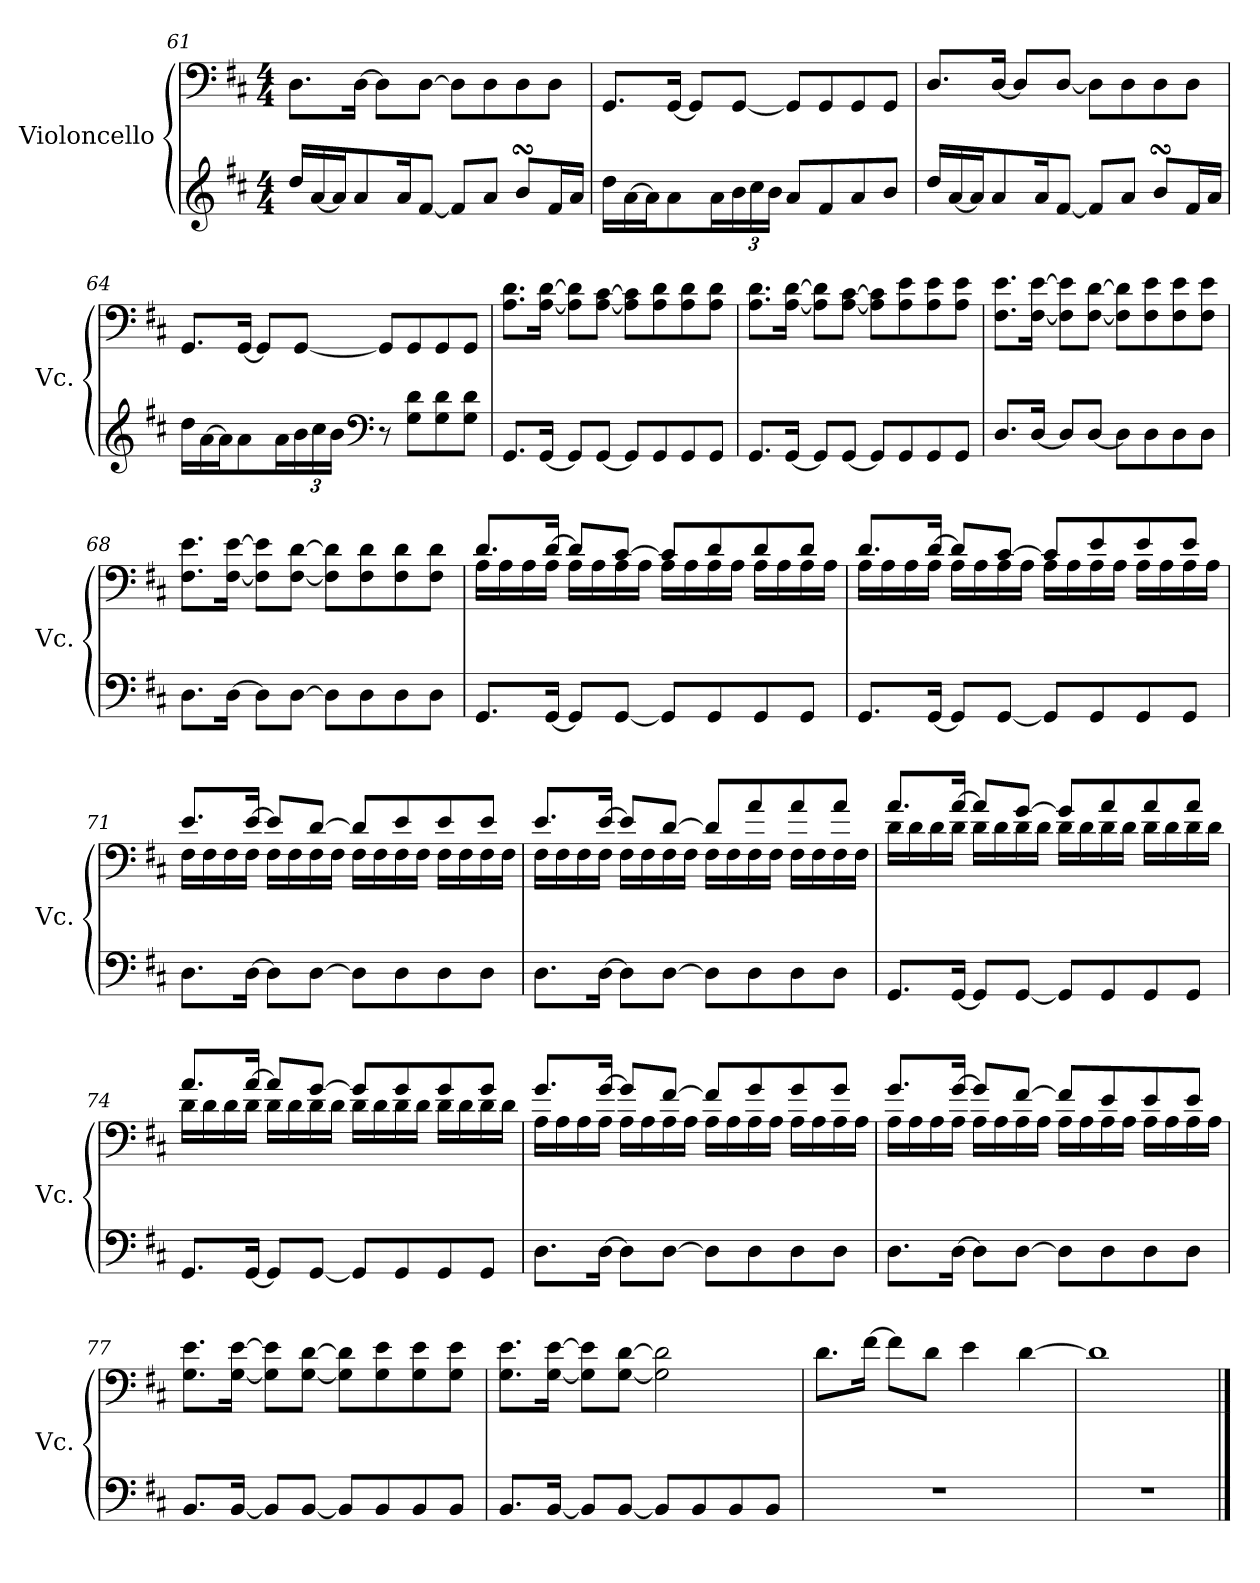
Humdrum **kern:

**kern	**kern
*part2	*part1
*staff2	*staff1
*I"Violoncello	*I"Violoncello
*I'Vc.	*I'Vc.
*clefG2	*clefF4
*k[f#c#]	*k[f#c#]
*M4/4	*M4/4
=61	=61
16dd/LL	8.D\L
[16a/	.
16a/J]	.
8a/	[16D\Jk
.	8D\L]
16a/K	.
[8f#/J	[8D\J
8f#/L]	8D\L]
8a/J	8D\
8bsSSS/L	8D\
16f#/L	8D\J
16a/JJ	.
!!LO:LB:g=z
=62	=62
16dd\LL	8.GG/L
[16a\	.
16a\J]	.
8a\	[16GG/Jk
.	8GG/L]
16a\L	.
*Xbrackettup	*
24b\	[8GG/J
24cc#\	.
24b\JJ	.
8a/L	8GG/L]
8f#/	8GG/
8a/	8GG/
8b/J	8GG/J
=63	=63
16dd/LL	8.D/L
[16a/	.
16a/J]	.
8a/	[16D/Jk
.	8D/L]
16a/K	.
[8f#/J	[8D/J
8f#/L]	8D\L]
8a/J	8D\
8bsSSS/L	8D\
16f#/L	8D\J
16a/JJ	.
=64	=64
16dd\LL	8.GG/L
[16a\	.
16a\J]	.
8a\	[16GG/Jk
.	8GG/L]
16a\L	.
24b\	[8GG/J
24cc#\	.
24b\JJ	.
*clefF4	*
8r	8GG/L]
8G\ 8d\L	8GG/
8G\ 8d\	8GG/
8G\ 8d\J	8GG/J
!!LO:PB:g=z
=65	=65
8.GG/L	8.A\ 8.d\L
[16GG/Jk	[16A\ [16d\Jk
8GG/L]	8A\] 8d\]L
[8GG/J	[8A\ [8c#\J
8GG/L]	8A\] 8c#\]L
8GG/	8A\ 8d\
8GG/	8A\ 8d\
8GG/J	8A\ 8d\J
=66	=66
8.GG/L	8.A\ 8.d\L
[16GG/Jk	[16A\ [16d\Jk
8GG/L]	8A\] 8d\]L
[8GG/J	[8A\ [8c#\J
8GG/L]	8A\] 8c#\]L
8GG/	8A\ 8e\
8GG/	8A\ 8e\
8GG/J	8A\ 8e\J
=67	=67
8.D/L	8.F#\ 8.e\L
[16D/Jk	[16F#\ [16e\Jk
8D/L]	8F#\] 8e\]L
[8D/J	[8F#\ [8d\J
8D\L]	8F#\] 8d\]L
8D\	8F#\ 8e\
8D\	8F#\ 8e\
8D\J	8F#\ 8e\J
!!LO:LB:g=z
=68	=68
8.D\L	8.F#\ 8.e\L
[16D\Jk	[16F#\ [16e\Jk
8D\L]	8F#\] 8e\]L
[8D\J	[8F#\ [8d\J
8D\L]	8F#\] 8d\]L
8D\	8F#\ 8d\
8D\	8F#\ 8d\
8D\J	8F#\ 8d\J
=69	=69
*	*^
8.GG/L	8.d/L	16A\LL
.	.	16A\
.	.	16A\
[16GG/Jk	[16d/Jk	16A\JJ
8GG/L]	8d/L]	16A\LL
.	.	16A\
[8GG/J	[8c#/J	16A\
.	.	16A\JJ
8GG/L]	8c#/L]	16A\LL
.	.	16A\
8GG/	8d/	16A\
.	.	16A\JJ
8GG/	8d/	16A\LL
.	.	16A\
8GG/J	8d/J	16A\
.	.	16A\JJ
!!LO:LB:g=z	!!
=70	=70	=70
8.GG/L	8.d/L	16A\LL
.	.	16A\
.	.	16A\
[16GG/Jk	[16d/Jk	16A\JJ
8GG/L]	8d/L]	16A\LL
.	.	16A\
[8GG/J	[8c#/J	16A\
.	.	16A\JJ
8GG/L]	8c#/L]	16A\LL
.	.	16A\
8GG/	8e/	16A\
.	.	16A\JJ
8GG/	8e/	16A\LL
.	.	16A\
8GG/J	8e/J	16A\
.	.	16A\JJ
=71	=71	=71
8.D\L	8.e/L	16F#\LL
.	.	16F#\
.	.	16F#\
[16D\Jk	[16e/Jk	16F#\JJ
8D\L]	8e/L]	16F#\LL
.	.	16F#\
[8D\J	[8d/J	16F#\
.	.	16F#\JJ
8D\L]	8d/L]	16F#\LL
.	.	16F#\
8D\	8e/	16F#\
.	.	16F#\JJ
8D\	8e/	16F#\LL
.	.	16F#\
8D\J	8e/J	16F#\
.	.	16F#\JJ
!!LO:LB:g=z	!!
=72	=72	=72
8.D\L	8.e/L	16F#\LL
.	.	16F#\
.	.	16F#\
[16D\Jk	[16e/Jk	16F#\JJ
8D\L]	8e/L]	16F#\LL
.	.	16F#\
[8D\J	[8d/J	16F#\
.	.	16F#\JJ
8D\L]	8d/L]	16F#\LL
.	.	16F#\
8D\	8a/	16F#\
.	.	16F#\JJ
8D\	8a/	16F#\LL
.	.	16F#\
8D\J	8a/J	16F#\
.	.	16F#\JJ
=73	=73	=73
8.GG/L	8.a/L	16d\LL
.	.	16d\
.	.	16d\
[16GG/Jk	[16a/Jk	16d\JJ
8GG/L]	8a/L]	16d\LL
.	.	16d\
[8GG/J	[8g/J	16d\
.	.	16d\JJ
8GG/L]	8g/L]	16d\LL
.	.	16d\
8GG/	8a/	16d\
.	.	16d\JJ
8GG/	8a/	16d\LL
.	.	16d\
8GG/J	8a/J	16d\
.	.	16d\JJ
!!LO:LB:g=z	!!
=74	=74	=74
8.GG/L	8.a/L	16d\LL
.	.	16d\
.	.	16d\
[16GG/Jk	[16a/Jk	16d\JJ
8GG/L]	8a/L]	16d\LL
.	.	16d\
[8GG/J	[8g/J	16d\
.	.	16d\JJ
8GG/L]	8g/L]	16d\LL
.	.	16d\
8GG/	8g/	16d\
.	.	16d\JJ
8GG/	8g/	16d\LL
.	.	16d\
8GG/J	8g/J	16d\
.	.	16d\JJ
=75	=75	=75
8.D\L	8.g/L	16A\LL
.	.	16A\
.	.	16A\
[16D\Jk	[16g/Jk	16A\JJ
8D\L]	8g/L]	16A\LL
.	.	16A\
[8D\J	[8f#/J	16A\
.	.	16A\JJ
8D\L]	8f#/L]	16A\LL
.	.	16A\
8D\	8g/	16A\
.	.	16A\JJ
8D\	8g/	16A\LL
.	.	16A\
8D\J	8g/J	16A\
.	.	16A\JJ
!!LO:PB:g=z	!!
=76	=76	=76
8.D\L	8.g/L	16A\LL
.	.	16A\
.	.	16A\
[16D\Jk	[16g/Jk	16A\JJ
8D\L]	8g/L]	16A\LL
.	.	16A\
[8D\J	[8f#/J	16A\
.	.	16A\JJ
8D\L]	8f#/L]	16A\LL
.	.	16A\
8D\	8e/	16A\
.	.	16A\JJ
8D\	8e/	16A\LL
.	.	16A\
8D\J	8e/J	16A\
.	.	16A\JJ
*	*v	*v
=77	=77
8.BB/L	8.G\ 8.e\L
[16BB/Jk	[16G\ [16e\Jk
8BB/L]	8G\] 8e\]L
[8BB/J	[8G\ [8d\J
8BB/L]	8G\] 8d\]L
8BB/	8G\ 8e\
8BB/	8G\ 8e\
8BB/J	8G\ 8e\J
=78	=78
8.BB/L	8.G\ 8.e\L
[16BB/Jk	[16G\ [16e\Jk
8BB/L]	8G\] 8e\]L
[8BB/J	[8G\ [8d\J
8BB/L]	2G\] 2d\]
8BB/	.
8BB/	.
8BB/J	.
!!LO:LB:g=z
=79	=79
1r	8.d\L
.	[16f#\Jk
.	8f#\L]
.	8d\J
.	4e\
.	[4d\
=80	=80
1r	1d]
==	==
*-	*-
